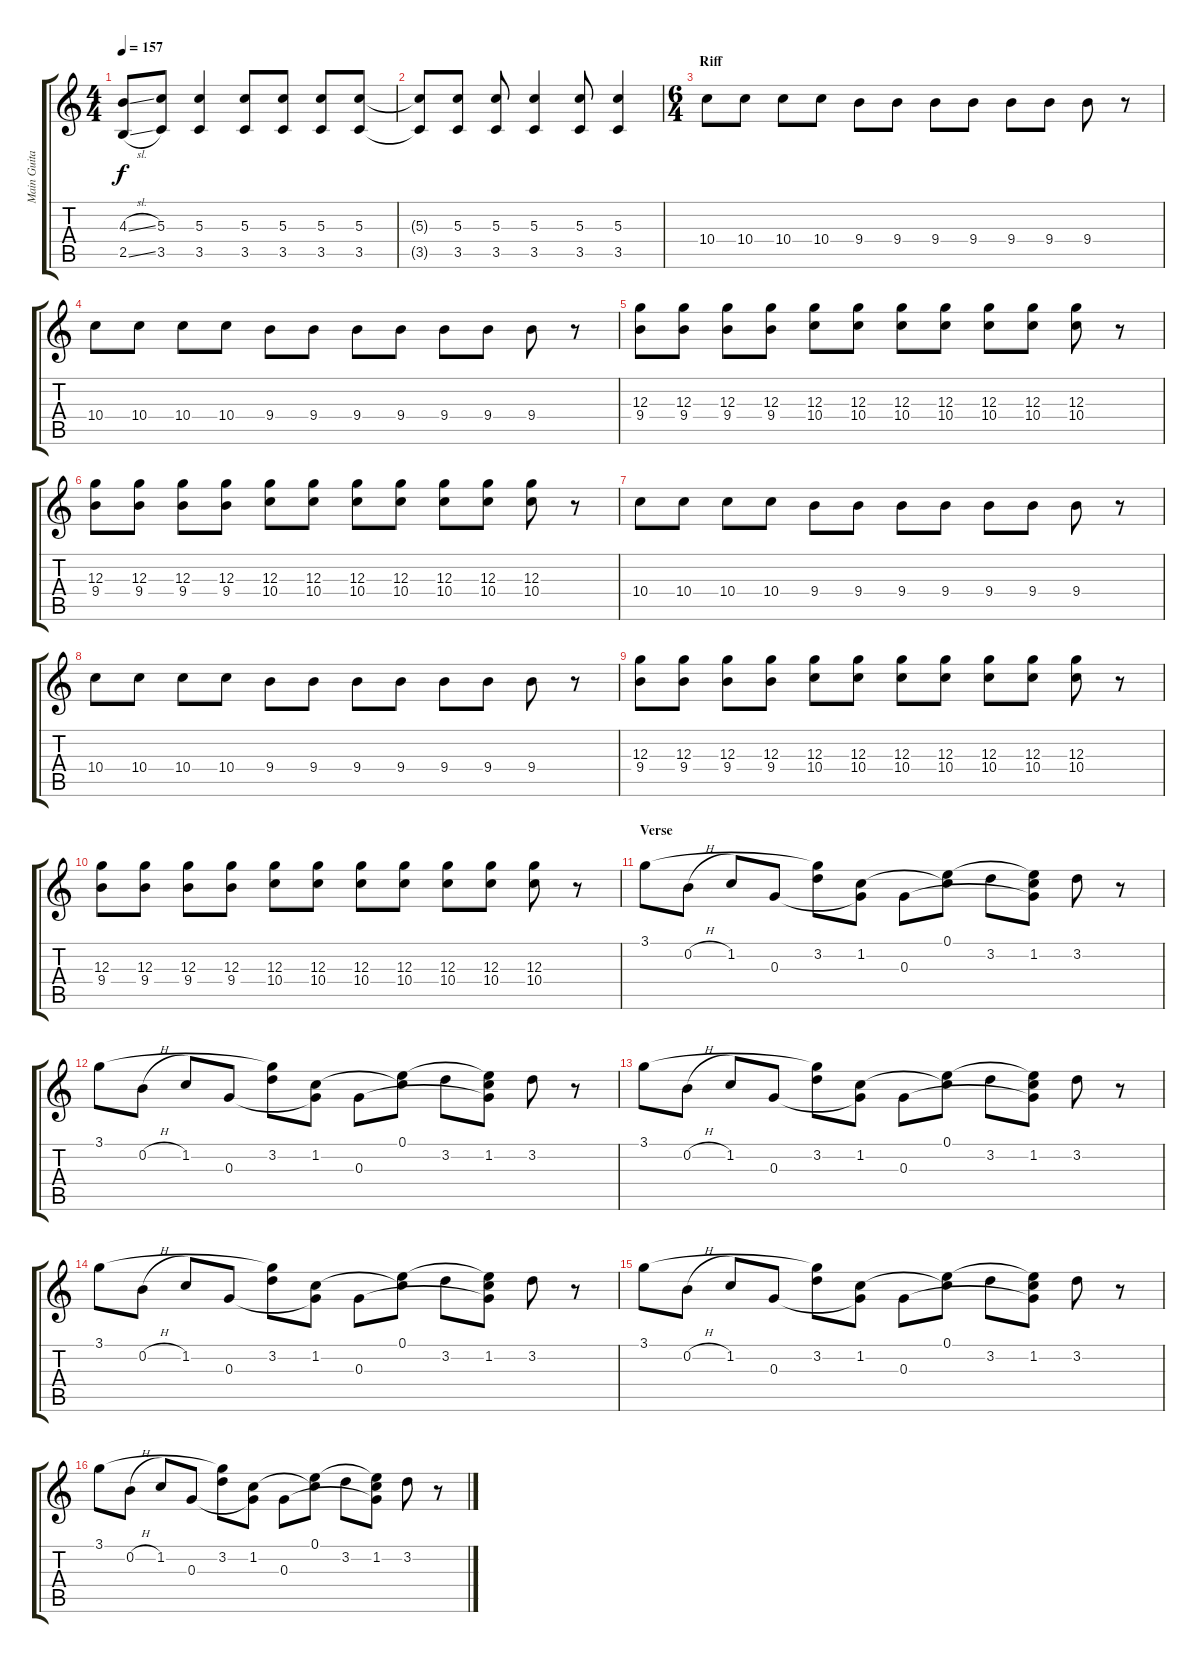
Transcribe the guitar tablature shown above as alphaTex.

\track ("Main Guitar" "Main Guita") {instrument acousticguitarsteel}
\staff {score tabs}
\tuning (E4 B3 G3 D3 A2 D2) {hide}
\ts (4 4)
\tempo 157
\clef g2
\ks c
(4.3{sl} 2.5{sl}).8{dy f} (5.3 3.5).8 (5.3 3.5).4 (5.3 3.5).8 (5.3 3.5).8 (5.3 3.5).8 (5.3 3.5).8 |
(5.3{t} 3.5{t}).8 (5.3 3.5).8 (5.3 3.5).8 (5.3 3.5).4 (5.3 3.5).8 (5.3 3.5).4 |
\ts (6 4)
\section ("" "Riff")
10.4.8{volume 13} 10.4.8 10.4.8 10.4.8 9.4.8 9.4.8 9.4.8 9.4.8 9.4.8 9.4.8 9.4.8 r.8 |
10.4.8 10.4.8 10.4.8 10.4.8 9.4.8 9.4.8 9.4.8 9.4.8 9.4.8 9.4.8 9.4.8 r.8 |
(12.3 9.4).8 (12.3 9.4).8 (12.3 9.4).8 (12.3 9.4).8 (12.3 10.4).8 (12.3 10.4).8 (12.3 10.4).8 (12.3 10.4).8 (12.3 10.4).8 (12.3 10.4).8 (12.3 10.4).8 r.8 |
(12.3 9.4).8 (12.3 9.4).8 (12.3 9.4).8 (12.3 9.4).8 (12.3 10.4).8 (12.3 10.4).8 (12.3 10.4).8 (12.3 10.4).8 (12.3 10.4).8 (12.3 10.4).8 (12.3 10.4).8 r.8 |
10.4.8 10.4.8 10.4.8 10.4.8 9.4.8 9.4.8 9.4.8 9.4.8 9.4.8 9.4.8 9.4.8 r.8 |
10.4.8 10.4.8 10.4.8 10.4.8 9.4.8 9.4.8 9.4.8 9.4.8 9.4.8 9.4.8 9.4.8 r.8 |
(12.3 9.4).8 (12.3 9.4).8 (12.3 9.4).8 (12.3 9.4).8 (12.3 10.4).8 (12.3 10.4).8 (12.3 10.4).8 (12.3 10.4).8 (12.3 10.4).8 (12.3 10.4).8 (12.3 10.4).8 r.8 |
(12.3 9.4).8 (12.3 9.4).8 (12.3 9.4).8 (12.3 9.4).8 (12.3 10.4).8 (12.3 10.4).8 (12.3 10.4).8 (12.3 10.4).8 (12.3 10.4).8 (12.3 10.4).8 (12.3 10.4).8 r.8 |
\section ("" "Verse")
3.1.8{instrument acousticguitarsteel} 0.2{h}.8 1.2.8 0.3.8 (3.1{t} 3.2).8 (1.2 0.3{t}).8 0.3.8 (0.1 1.2{t}).8 3.2.8 (0.1{t} 1.2 0.3{t}).8 3.2.8 r.8 |
3.1.8 0.2{h}.8 1.2.8 0.3.8 (3.1{t} 3.2).8 (1.2 0.3{t}).8 0.3.8 (0.1 1.2{t}).8 3.2.8 (0.1{t} 1.2 0.3{t}).8 3.2.8 r.8 |
3.1.8 0.2{h}.8 1.2.8 0.3.8 (3.1{t} 3.2).8 (1.2 0.3{t}).8 0.3.8 (0.1 1.2{t}).8 3.2.8 (0.1{t} 1.2 0.3{t}).8 3.2.8 r.8 |
3.1.8 0.2{h}.8 1.2.8 0.3.8 (3.1{t} 3.2).8 (1.2 0.3{t}).8 0.3.8 (0.1 1.2{t}).8 3.2.8 (0.1{t} 1.2 0.3{t}).8 3.2.8 r.8 |
3.1.8 0.2{h}.8 1.2.8 0.3.8 (3.1{t} 3.2).8 (1.2 0.3{t}).8 0.3.8 (0.1 1.2{t}).8 3.2.8 (0.1{t} 1.2 0.3{t}).8 3.2.8 r.8 |
3.1.8 0.2{h}.8 1.2.8 0.3.8 (3.1{t} 3.2).8 (1.2 0.3{t}).8 0.3.8 (0.1 1.2{t}).8 3.2.8 (0.1{t} 1.2 0.3{t}).8 3.2.8 r.8
